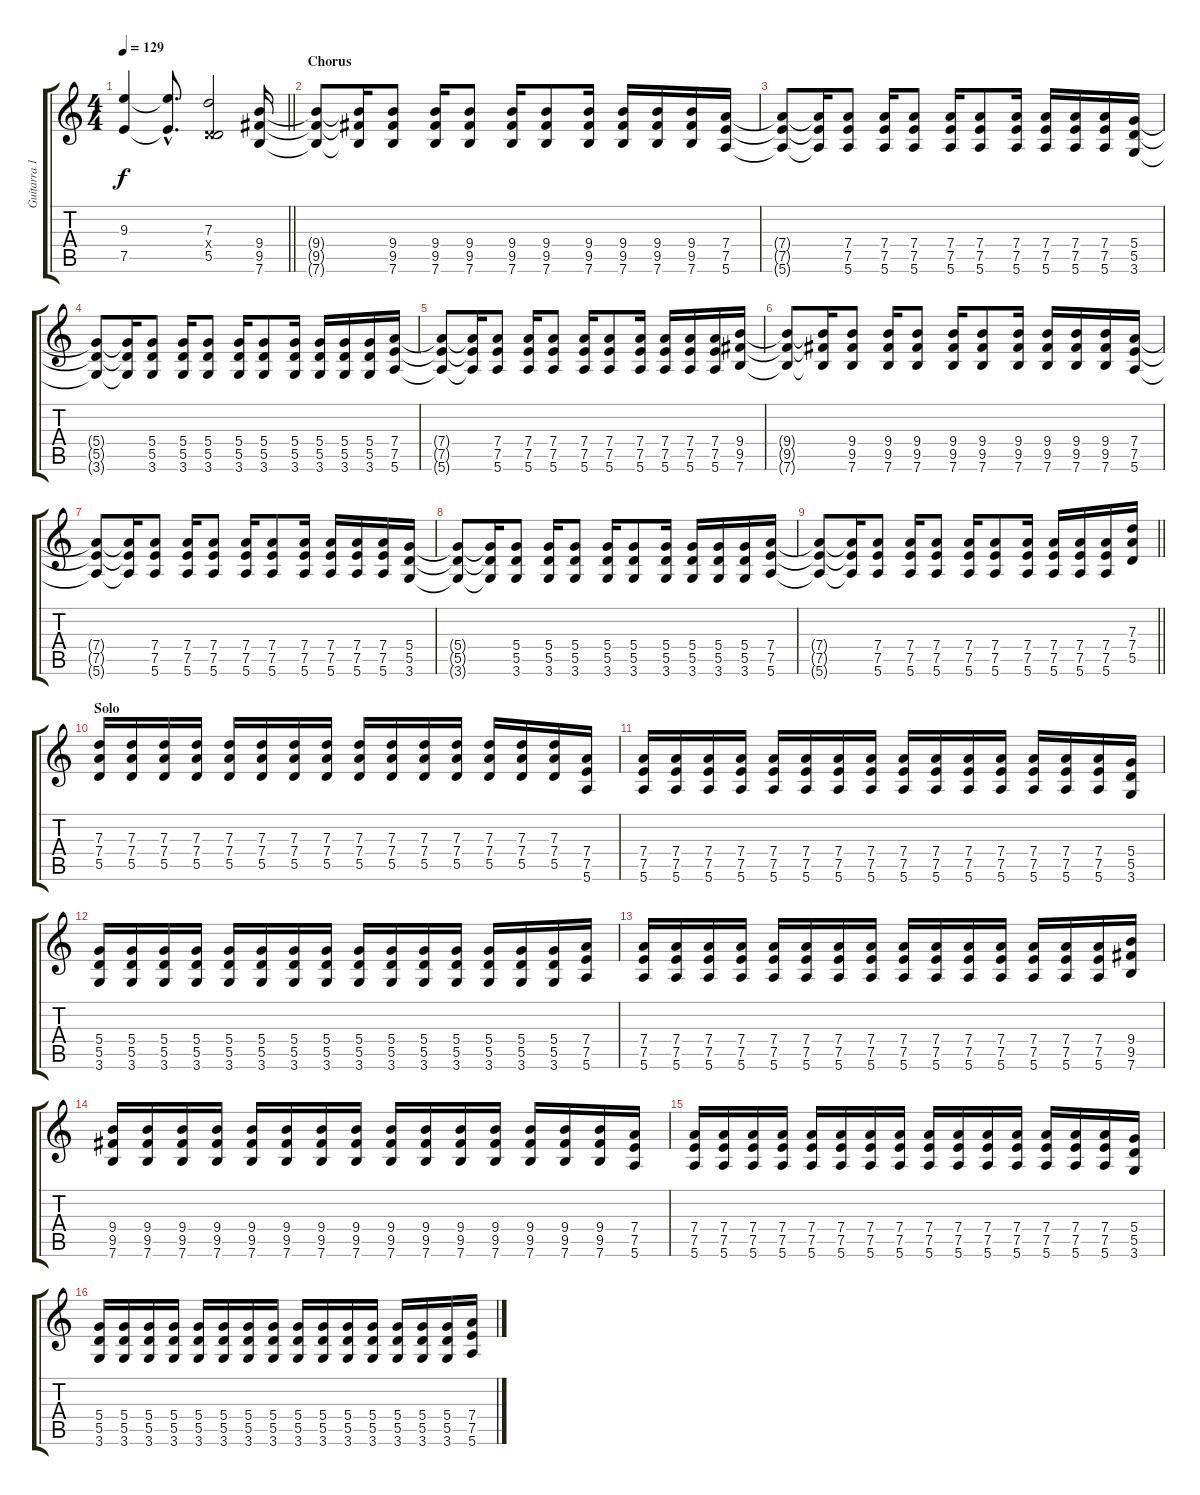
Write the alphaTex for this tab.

\track ("Guitarra 1 - Mathias" "Guitarra 1") {instrument overdrivenguitar}
\staff {score tabs}
\tuning (E4 B3 G3 D3 A2 E2) {hide}
\ts (4 4)
\tempo 129
\clef g2
\barLineRight lightlight
\ks c
(9.3{t} 7.5{t}).4{dy f} (9.3{hac t} 7.5{hac t}).8{d} (7.3 0.4{x} 5.5).2 (9.4 9.5 7.6).16 |
\section ("" "Chorus")
(9.4{t} 9.5{t} 7.6{t}).8 (9.4{t} 9.5{t} 7.6{t}).16 (9.4 9.5 7.6).8 (9.4 9.5 7.6).16 (9.4 9.5 7.6).8 (9.4 9.5 7.6).16 (9.4 9.5 7.6).8 (9.4 9.5 7.6).16 (9.4 9.5 7.6).16 (9.4 9.5 7.6).16 (9.4 9.5 7.6).16 (7.4 7.5 5.6).16 |
(7.4{t} 7.5{t} 5.6{t}).8 (7.4{t} 7.5{t} 5.6{t}).16 (7.4 7.5 5.6).8 (7.4 7.5 5.6).16 (7.4 7.5 5.6).8 (7.4 7.5 5.6).16 (7.4 7.5 5.6).8 (7.4 7.5 5.6).16 (7.4 7.5 5.6).16 (7.4 7.5 5.6).16 (7.4 7.5 5.6).16 (5.4 5.5 3.6).16 |
(5.4{t} 5.5{t} 3.6{t}).8 (5.4{t} 5.5{t} 3.6{t}).16 (5.4 5.5 3.6).8 (5.4 5.5 3.6).16 (5.4 5.5 3.6).8 (5.4 5.5 3.6).16 (5.4 5.5 3.6).8 (5.4 5.5 3.6).16 (5.4 5.5 3.6).16 (5.4 5.5 3.6).16 (5.4 5.5 3.6).16 (7.4 7.5 5.6).16 |
(7.4{t} 7.5{t} 5.6{t}).8 (7.4{t} 7.5{t} 5.6{t}).16 (7.4 7.5 5.6).8 (7.4 7.5 5.6).16 (7.4 7.5 5.6).8 (7.4 7.5 5.6).16 (7.4 7.5 5.6).8 (7.4 7.5 5.6).16 (7.4 7.5 5.6).16 (7.4 7.5 5.6).16 (7.4 7.5 5.6).16 (9.4 9.5 7.6).16 |
(9.4{t} 9.5{t} 7.6{t}).8 (9.4{t} 9.5{t} 7.6{t}).16 (9.4 9.5 7.6).8 (9.4 9.5 7.6).16 (9.4 9.5 7.6).8 (9.4 9.5 7.6).16 (9.4 9.5 7.6).8 (9.4 9.5 7.6).16 (9.4 9.5 7.6).16 (9.4 9.5 7.6).16 (9.4 9.5 7.6).16 (7.4 7.5 5.6).16 |
(7.4{t} 7.5{t} 5.6{t}).8 (7.4{t} 7.5{t} 5.6{t}).16 (7.4 7.5 5.6).8 (7.4 7.5 5.6).16 (7.4 7.5 5.6).8 (7.4 7.5 5.6).16 (7.4 7.5 5.6).8 (7.4 7.5 5.6).16 (7.4 7.5 5.6).16 (7.4 7.5 5.6).16 (7.4 7.5 5.6).16 (5.4 5.5 3.6).16 |
(5.4{t} 5.5{t} 3.6{t}).8 (5.4{t} 5.5{t} 3.6{t}).16 (5.4 5.5 3.6).8 (5.4 5.5 3.6).16 (5.4 5.5 3.6).8 (5.4 5.5 3.6).16 (5.4 5.5 3.6).8 (5.4 5.5 3.6).16 (5.4 5.5 3.6).16 (5.4 5.5 3.6).16 (5.4 5.5 3.6).16 (7.4 7.5 5.6).16 |
\barLineRight lightlight
(7.4{t} 7.5{t} 5.6{t}).8 (7.4{t} 7.5{t} 5.6{t}).16 (7.4 7.5 5.6).8 (7.4 7.5 5.6).16 (7.4 7.5 5.6).8 (7.4 7.5 5.6).16 (7.4 7.5 5.6).8 (7.4 7.5 5.6).16 (7.4 7.5 5.6).16 (7.4 7.5 5.6).16 (7.4 7.5 5.6).16 (7.3 7.4 5.5).16 |
\section ("" "Solo")
(7.3 7.4 5.5).16 (7.3 7.4 5.5).16 (7.3 7.4 5.5).16 (7.3 7.4 5.5).16 (7.3 7.4 5.5).16 (7.3 7.4 5.5).16 (7.3 7.4 5.5).16 (7.3 7.4 5.5).16 (7.3 7.4 5.5).16 (7.3 7.4 5.5).16 (7.3 7.4 5.5).16 (7.3 7.4 5.5).16 (7.3 7.4 5.5).16 (7.3 7.4 5.5).16 (7.3 7.4 5.5).16 (7.4 7.5 5.6).16 |
(7.4 7.5 5.6).16 (7.4 7.5 5.6).16 (7.4 7.5 5.6).16 (7.4 7.5 5.6).16 (7.4 7.5 5.6).16 (7.4 7.5 5.6).16 (7.4 7.5 5.6).16 (7.4 7.5 5.6).16 (7.4 7.5 5.6).16 (7.4 7.5 5.6).16 (7.4 7.5 5.6).16 (7.4 7.5 5.6).16 (7.4 7.5 5.6).16 (7.4 7.5 5.6).16 (7.4 7.5 5.6).16 (5.4 5.5 3.6).16 |
(5.4 5.5 3.6).16 (5.4 5.5 3.6).16 (5.4 5.5 3.6).16 (5.4 5.5 3.6).16 (5.4 5.5 3.6).16 (5.4 5.5 3.6).16 (5.4 5.5 3.6).16 (5.4 5.5 3.6).16 (5.4 5.5 3.6).16 (5.4 5.5 3.6).16 (5.4 5.5 3.6).16 (5.4 5.5 3.6).16 (5.4 5.5 3.6).16 (5.4 5.5 3.6).16 (5.4 5.5 3.6).16 (7.4 7.5 5.6).16 |
(7.4 7.5 5.6).16 (7.4 7.5 5.6).16 (7.4 7.5 5.6).16 (7.4 7.5 5.6).16 (7.4 7.5 5.6).16 (7.4 7.5 5.6).16 (7.4 7.5 5.6).16 (7.4 7.5 5.6).16 (7.4 7.5 5.6).16 (7.4 7.5 5.6).16 (7.4 7.5 5.6).16 (7.4 7.5 5.6).16 (7.4 7.5 5.6).16 (7.4 7.5 5.6).16 (7.4 7.5 5.6).16 (9.4 9.5 7.6).16 |
(9.4 9.5 7.6).16 (9.4 9.5 7.6).16 (9.4 9.5 7.6).16 (9.4 9.5 7.6).16 (9.4 9.5 7.6).16 (9.4 9.5 7.6).16 (9.4 9.5 7.6).16 (9.4 9.5 7.6).16 (9.4 9.5 7.6).16 (9.4 9.5 7.6).16 (9.4 9.5 7.6).16 (9.4 9.5 7.6).16 (9.4 9.5 7.6).16 (9.4 9.5 7.6).16 (9.4 9.5 7.6).16 (7.4 7.5 5.6).16 |
(7.4 7.5 5.6).16 (7.4 7.5 5.6).16 (7.4 7.5 5.6).16 (7.4 7.5 5.6).16 (7.4 7.5 5.6).16 (7.4 7.5 5.6).16 (7.4 7.5 5.6).16 (7.4 7.5 5.6).16 (7.4 7.5 5.6).16 (7.4 7.5 5.6).16 (7.4 7.5 5.6).16 (7.4 7.5 5.6).16 (7.4 7.5 5.6).16 (7.4 7.5 5.6).16 (7.4 7.5 5.6).16 (5.4 5.5 3.6).16 |
(5.4 5.5 3.6).16 (5.4 5.5 3.6).16 (5.4 5.5 3.6).16 (5.4 5.5 3.6).16 (5.4 5.5 3.6).16 (5.4 5.5 3.6).16 (5.4 5.5 3.6).16 (5.4 5.5 3.6).16 (5.4 5.5 3.6).16 (5.4 5.5 3.6).16 (5.4 5.5 3.6).16 (5.4 5.5 3.6).16 (5.4 5.5 3.6).16 (5.4 5.5 3.6).16 (5.4 5.5 3.6).16 (7.4 7.5 5.6).16
